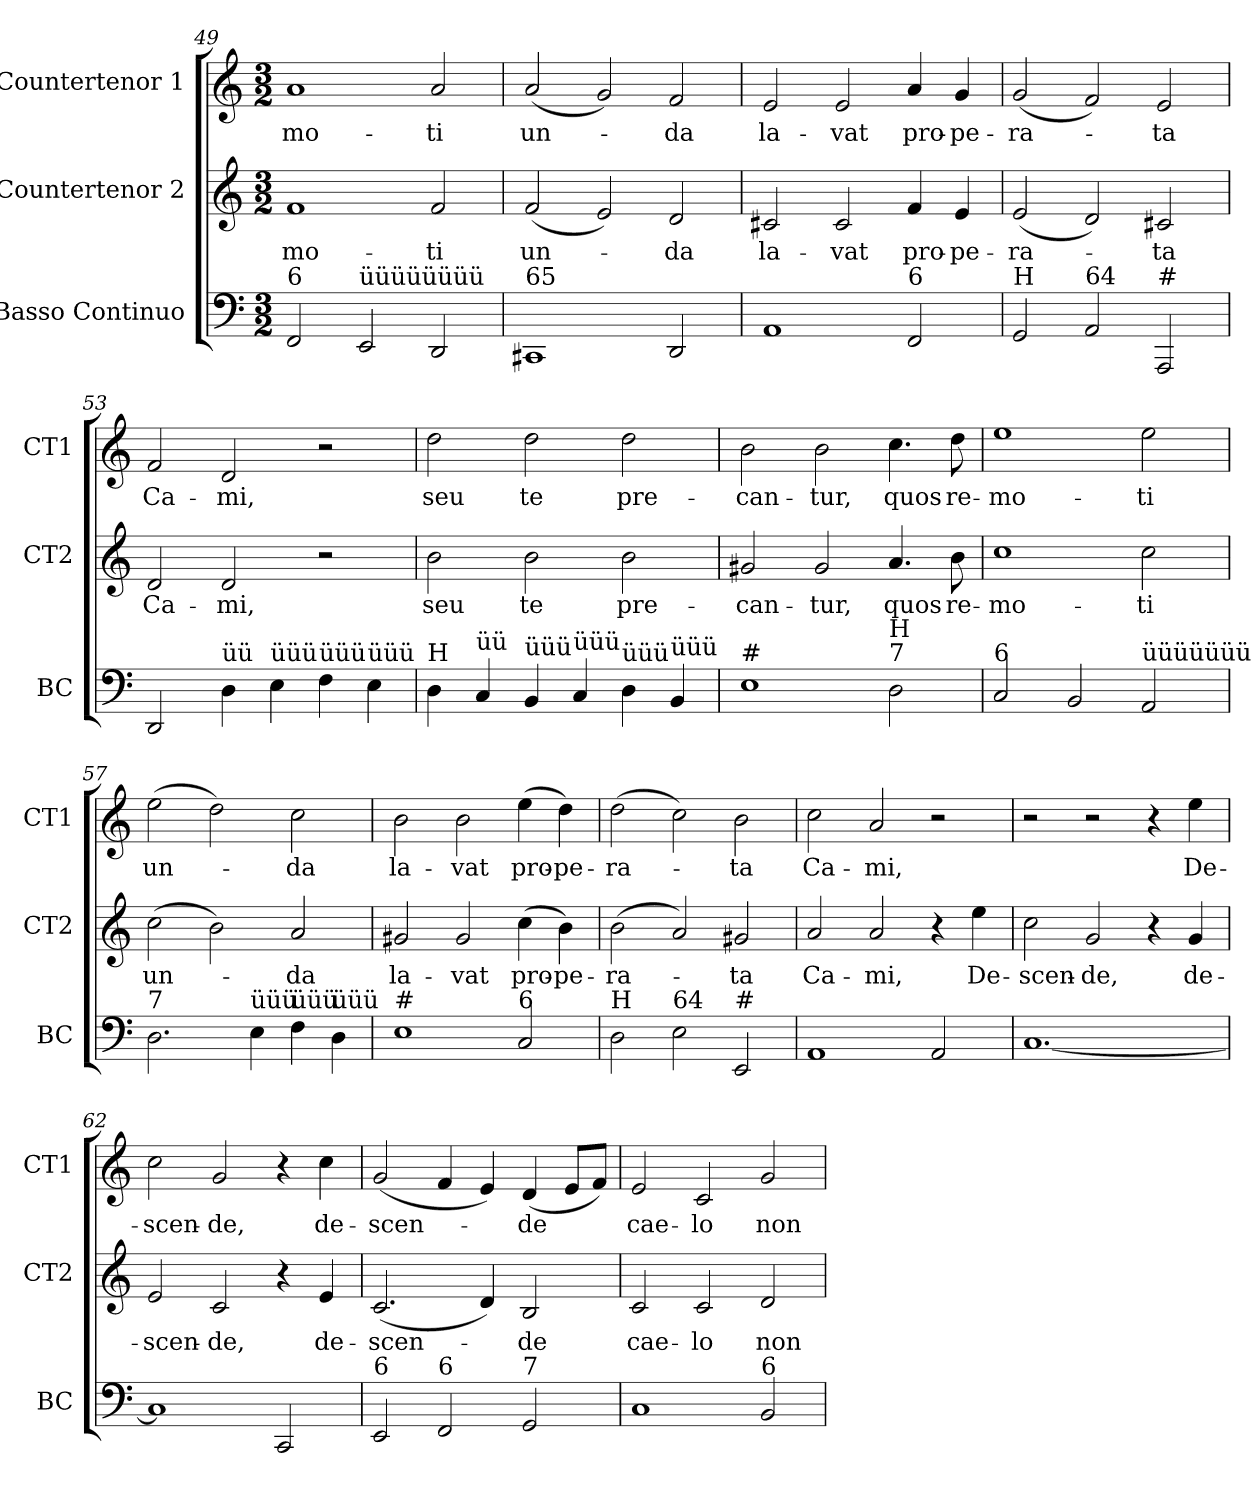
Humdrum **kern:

**kern	**kern	**text	**kern	**text
*part3	*part2	*part2	*part1	*part1
*staff3	*staff2	*staff2	*staff1	*staff1
*I"Basso Continuo	*I"Countertenor 2	*	*I"Countertenor 1	*
*I'BC	*I'CT2	*	*I'CT1	*
*clefF4	*clefG2	*	*clefG2	*
*k[]	*k[]	*	*k[]	*
*M3/2	*M3/2	*	*M3/2	*
=49	=49	=49	=49	=49
!LO:TX:a:t=6	!	!	!	!
!	!	!LO:LY:b	!	!LO:LY:b
2FF/	1f	-mo-	1a	-mo-
!LO:TX:a:t=üüüüüüüü	!	!	!	!
2EE/	.	.	.	.
!	!	!LO:LY:b	!	!LO:LY:b
2DD/	2f/	-ti	2a/	-ti
=50	=50	=50	=50	=50
!LO:TX:a:t=65	!	!	!	!
!	!	!LO:LY:b	!	!LO:LY:b
1CC#X	(<2f/	un-	(<2a/	un-
.	2e/)	.	2g/)	.
!	!	!LO:LY:b	!	!LO:LY:b
2DD/	2d/	-da	2f/	-da
!!LO:LB:g=z
=51	=51	=51	=51	=51
!	!	!LO:LY:b	!	!LO:LY:b
1AA	2c#X/	la-	2e/	la-
!	!	!LO:LY:b	!	!LO:LY:b
.	2c#/	-vat	2e/	-vat
!LO:TX:a:t=6	!	!	!	!
!	!	!LO:LY:b	!	!LO:LY:b
2FF/	4f/	pro-	4a/	pro-
!	!	!LO:LY:b	!	!LO:LY:b
.	4e/	-pe-	4g/	-pe-
=52	=52	=52	=52	=52
!LO:TX:a:t=H	!	!	!	!
!	!	!LO:LY:b	!	!LO:LY:b
2GG/	(<2e/	-ra-	(<2g/	-ra-
!LO:TX:a:t=64	!	!	!	!
2AA/	2d/)	.	2f/)	.
!LO:TX:a:t=#	!	!	!	!
!	!	!LO:LY:b	!	!LO:LY:b
2AAA/	2c#X/	-ta	2e/	-ta
=53	=53	=53	=53	=53
!	!	!LO:LY:b	!	!LO:LY:b
2DD/	2d/	Ca-	2f/	Ca-
!LO:TX:a:t=üü	!	!	!	!
!	!	!LO:LY:b	!	!LO:LY:b
4D\	2d/	-mi,	2d/	-mi,
!LO:TX:a:t=üüü	!	!	!	!
4E\	.	.	.	.
!LO:TX:a:t=üüü	!	!	!	!
4F\	2r	.	2r	.
!LO:TX:a:t=üüü	!	!	!	!
4E\	.	.	.	.
=54	=54	=54	=54	=54
!LO:TX:a:t=H	!	!	!	!
!	!	!LO:LY:b	!	!LO:LY:b
4D\	2b\	seu	2dd\	seu
!LO:TX:a:t=üü	!	!	!	!
4C/	.	.	.	.
!LO:TX:a:t=üüü	!	!	!	!
!	!	!LO:LY:b	!	!LO:LY:b
4BB/	2b\	te	2dd\	te
!LO:TX:a:t=üüü	!	!	!	!
4C/	.	.	.	.
!LO:TX:a:t=üüü	!	!	!	!
!	!	!LO:LY:b	!	!LO:LY:b
4D\	2b\	pre-	2dd\	pre-
!LO:TX:a:t=üüü	!	!	!	!
4BB/	.	.	.	.
!!LO:LB:g=z
=55	=55	=55	=55	=55
!LO:TX:a:t=#	!	!	!	!
!	!	!LO:LY:b	!	!LO:LY:b
1E	2g#X/	-can-	2b\	-can-
!	!	!LO:LY:b	!	!LO:LY:b
.	2g#/	-tur,	2b\	-tur,
!LO:TX:a:t=7	!	!	!	!
!LO:TX:a:t=H	!	!	!	!
!	!	!LO:LY:b	!	!LO:LY:b
2D\	4.a/	quos	4.cc\	quos
!	!	!LO:LY:b	!	!LO:LY:b
.	8b\	re-	8dd\	re-
=56	=56	=56	=56	=56
!LO:TX:a:t=6	!	!	!	!
!	!	!LO:LY:b	!	!LO:LY:b
2C/	1cc	-mo-	1ee	-mo-
2BB/	.	.	.	.
!LO:TX:a:t=üüüüüüü	!	!	!	!
!	!	!LO:LY:b	!	!LO:LY:b
2AA/	2cc\	-ti	2ee\	-ti
=57	=57	=57	=57	=57
!LO:TX:a:t=7	!	!	!	!
!	!	!LO:LY:b	!	!LO:LY:b
2.D\	(>2cc\	un-	(>2ee\	un-
.	2b\)	.	2dd\)	.
!LO:TX:a:t=üüü	!	!	!	!
4E\	.	.	.	.
!LO:TX:a:t=üüü	!	!	!	!
!	!	!LO:LY:b	!	!LO:LY:b
4F\	2a/	-da	2cc\	-da
!LO:TX:a:t=üüü	!	!	!	!
4D\	.	.	.	.
=58	=58	=58	=58	=58
!LO:TX:a:t=#	!	!	!	!
!	!	!LO:LY:b	!	!LO:LY:b
1E	2g#X/	la-	2b\	la-
!	!	!LO:LY:b	!	!LO:LY:b
.	2g#/	-vat	2b\	-vat
!LO:TX:a:t=6	!	!	!	!
!	!	!LO:LY:b	!	!LO:LY:b
2C/	(>4cc\	pro-	(>4ee\	pro-
!	!	!LO:LY:b	!	!LO:LY:b
.	4b\)	-pe-	4dd\)	-pe-
!!LO:PB:g=z
=59	=59	=59	=59	=59
!LO:TX:a:t=H	!	!	!	!
!	!	!LO:LY:b	!	!LO:LY:b
2D\	(>2b\	-ra-	(>2dd\	-ra-
!LO:TX:a:t=64	!	!	!	!
2E\	2a/)	.	2cc\)	.
!LO:TX:a:t=#	!	!	!	!
!	!	!LO:LY:b	!	!LO:LY:b
2EE/	2g#X/	-ta	2b\	-ta
=60	=60	=60	=60	=60
!	!	!LO:LY:b	!	!LO:LY:b
1AA	2a/	Ca-	2cc\	Ca-
!	!	!LO:LY:b	!	!LO:LY:b
.	2a/	-mi,	2a/	-mi,
2AA/	4r	.	2r	.
!	!	!LO:LY:b	!	!
.	4ee\	De-	.	.
=61	=61	=61	=61	=61
!	!	!LO:LY:b	!	!
[1.C	2cc\	-scen-	2r	.
!	!	!LO:LY:b	!	!
.	2g/	-de,	2r	.
.	4r	.	4r	.
!	!	!LO:LY:b	!	!LO:LY:b
.	4g/	de-	4ee\	De-
=62	=62	=62	=62	=62
!	!	!LO:LY:b	!	!LO:LY:b
1C]	2e/	-scen-	2cc\	-scen-
!	!	!LO:LY:b	!	!LO:LY:b
.	2c/	-de,	2g/	-de,
2CC/	4r	.	4r	.
!	!	!LO:LY:b	!	!LO:LY:b
.	4e/	de-	4cc\	de-
!!LO:LB:g=z
=63	=63	=63	=63	=63
!LO:TX:a:t=6	!	!	!	!
!	!	!LO:LY:b	!	!LO:LY:b
2EE/	(<2.c/	-scen-	(<2g/	-scen-
!LO:TX:a:t=6	!	!	!	!
2FF/	.	.	4f/	.
.	4d/)	.	4e/)	.
!LO:TX:a:t=7	!	!	!	!
!	!	!LO:LY:b	!	!LO:LY:b
2GG/	2B/	-de	(<4d/	-de
.	.	.	8e/L	.
.	.	.	8f/J)	.
=64	=64	=64	=64	=64
!	!	!LO:LY:b	!	!LO:LY:b
1C	2c/	cae-	2e/	cae-
!	!	!LO:LY:b	!	!LO:LY:b
.	2c/	-lo	2c/	-lo
!LO:TX:a:t=6	!	!	!	!
!	!	!LO:LY:b	!	!LO:LY:b
2BB/	2d/	non	2g/	non
=	=	=	=	=
*-	*-	*-	*-	*-
